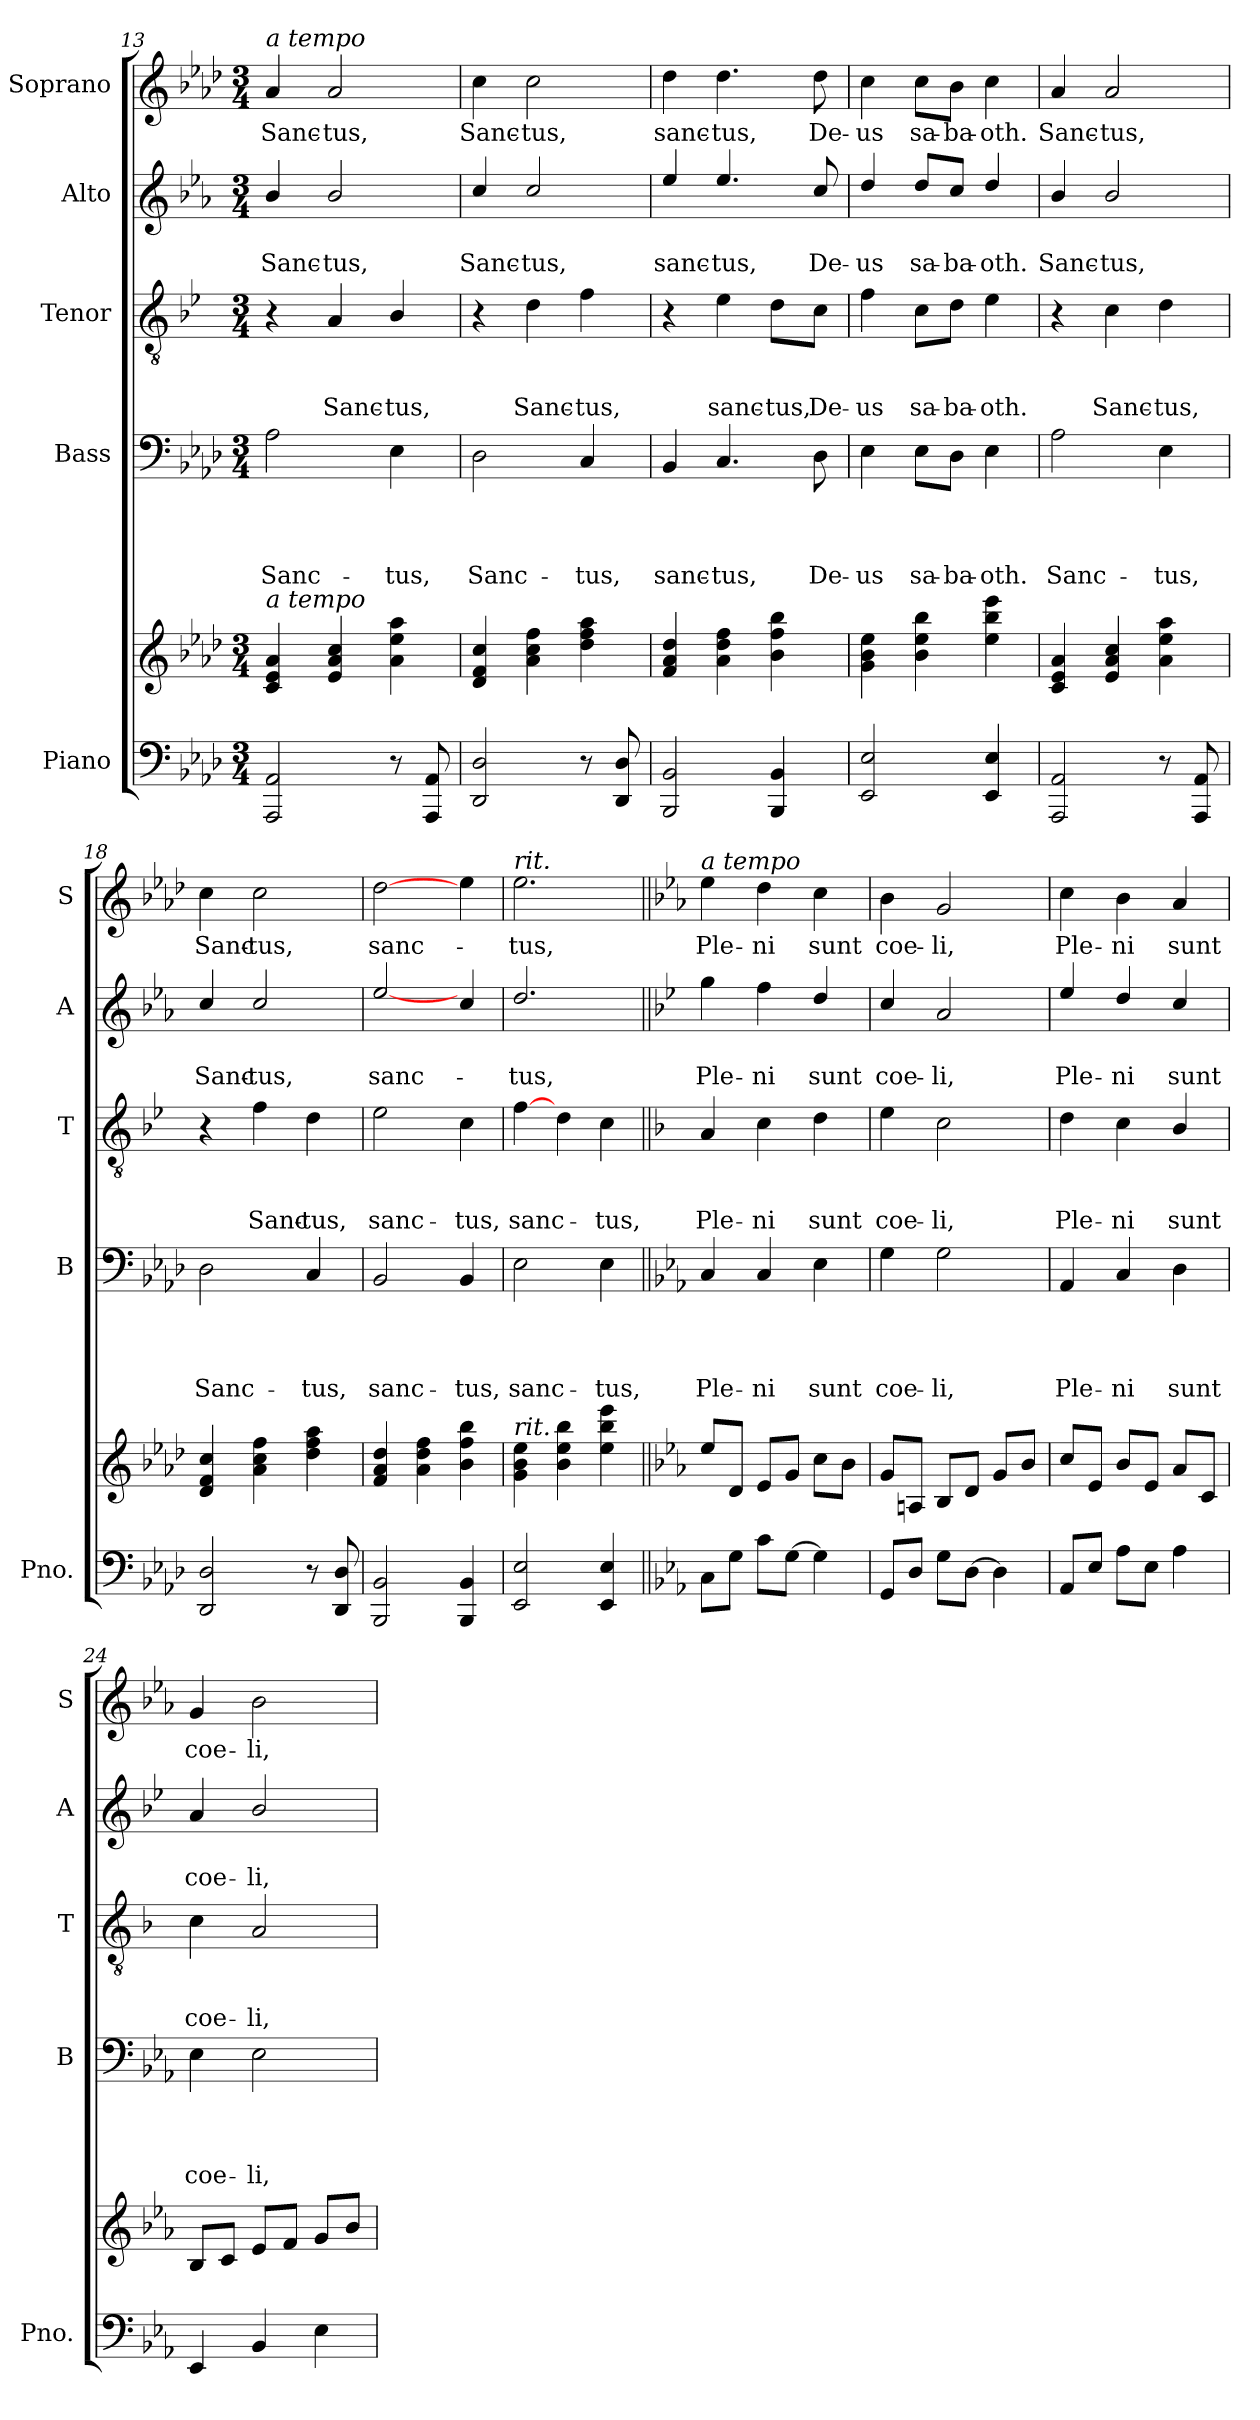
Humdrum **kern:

**kern	**kern	**kern	**text	**text	**text	**text	**kern	**text	**text	**text	**kern	**text	**text	**kern	**text
*part5	*part5	*part4	*part4	*part4	*part4	*part4	*part3	*part3	*part3	*part3	*part2	*part2	*part2	*part1	*part1
*staff6	*staff5	*staff4	*staff4	*staff4	*staff4	*staff4	*staff3	*staff3	*staff3	*staff3	*staff2	*staff2	*staff2	*staff1	*staff1
*I"Piano	*	*I"Bass	*	*	*	*	*I"Tenor	*	*	*	*I"Alto	*	*	*I"Soprano	*
*I'Pno.	*	*I'B	*	*	*	*	*I'T	*	*	*	*I'A	*	*	*I'S	*
!!LO:PB:g=z
*clefF4	*clefG2	*clefF4	*	*	*	*	*clefGv2	*	*	*	*clefG2	*	*	*clefG2	*
*	*	*	*	*	*	*	*ITrd1c2	*	*	*	*ITrd4c7	*	*	*	*
*k[b-e-a-d-]	*k[b-e-a-d-]	*k[b-e-a-d-]	*	*	*	*	*k[b-e-a-d-]	*	*	*	*k[b-e-a-d-]	*	*	*k[b-e-a-d-]	*
*A-:	*A-:	*A-:	*	*	*	*	*A-:	*	*	*	*A-:	*	*	*A-:	*
*M3/4	*M3/4	*M3/4	*	*	*	*	*M3/4	*	*	*	*M3/4	*	*	*M3/4	*
=13	=13	=13	=13	=13	=13	=13	=13	=13	=13	=13	=13	=13	=13	=13	=13
!	!	!	!	!	!	!	!	!	!	!	!	!	!	!LO:TX:a:i:t=a tempo	!
!	!LO:TX:a:i:t=a tempo	!	!	!	!	!	!	!	!	!	!	!	!	!	!
!	!	!	!	!	!	!LO:LY:b	!	!	!	!	!	!	!LO:LY:b	!	!LO:LY:b
2AAA-/ 2AA-/	4c/ 4e-/ 4a-/	2A-\	.	.	.	Sanc-	4r	.	.	.	4e-/	.	Sanc-	4a-/	Sanc-
!	!	!	!	!	!	!	!	!	!	!LO:LY:b	!	!	!LO:LY:b	!	!LO:LY:b
.	4e-/ 4a-/ 4cc/	.	.	.	.	.	4G/	.	.	Sanc-	2e-/	.	-tus,	2a-/	-tus,
!	!	!	!	!	!	!LO:LY:b	!	!	!	!LO:LY:b	!	!	!	!	!
8r	4a-\ 4ee-\ 4aa-\	4E-\	.	.	.	-tus,	4A-/	.	.	-tus,	.	.	.	.	.
8AAA-/ 8AA-/	.	.	.	.	.	.	.	.	.	.	.	.	.	.	.
=14	=14	=14	=14	=14	=14	=14	=14	=14	=14	=14	=14	=14	=14	=14	=14
!	!	!	!	!	!	!LO:LY:b	!	!	!	!	!	!	!LO:LY:b	!	!LO:LY:b
2DD-/ 2D-/	4d-/ 4f/ 4cc/	2D-\	.	.	.	Sanc-	4r	.	.	.	4f/	.	Sanc-	4cc\	Sanc-
!	!	!	!	!	!	!	!	!	!	!LO:LY:b	!	!	!LO:LY:b	!	!LO:LY:b
.	4a-\ 4cc\ 4ff\	.	.	.	.	.	4c\	.	.	Sanc-	2f/	.	-tus,	2cc\	-tus,
!	!	!	!	!	!	!LO:LY:b	!	!	!	!LO:LY:b	!	!	!	!	!
8r	4dd-\ 4ff\ 4aa-\	4C/	.	.	.	-tus,	4e-\	.	.	-tus,	.	.	.	.	.
8DD-/ 8D-/	.	.	.	.	.	.	.	.	.	.	.	.	.	.	.
=15	=15	=15	=15	=15	=15	=15	=15	=15	=15	=15	=15	=15	=15	=15	=15
!	!	!	!	!	!	!LO:LY:b	!	!	!	!	!	!	!LO:LY:b	!	!LO:LY:b
2BBB-/ 2BB-/	4f/ 4a-/ 4dd-/	4BB-/	.	.	.	sanc-	4r	.	.	.	4a-/	.	sanc-	4dd-\	sanc-
!	!	!	!	!	!	!LO:LY:b	!	!	!	!LO:LY:b	!	!	!LO:LY:b	!	!LO:LY:b
.	4a-\ 4dd-\ 4ff\	4.C/	.	.	.	-tus,	4d-\	.	.	sanc-	4.a-/	.	-tus,	4.dd-\	-tus,
!	!	!	!	!	!	!	!	!	!	!LO:LY:b	!	!	!	!	!
4BBB-/ 4BB-/	4b-\ 4ff\ 4bb-\	.	.	.	.	.	8c\L	.	.	-tus,	.	.	.	.	.
!	!	!	!	!	!	!LO:LY:b	!	!	!	!LO:LY:b	!	!	!LO:LY:b	!	!LO:LY:b
.	.	8D-\	.	.	.	De-	8B-\J	.	.	De-	8f/	.	De-	8dd-\	De-
=16	=16	=16	=16	=16	=16	=16	=16	=16	=16	=16	=16	=16	=16	=16	=16
!	!	!	!	!	!	!LO:LY:b	!	!	!	!LO:LY:b	!	!	!LO:LY:b	!	!LO:LY:b
2EE-/ 2E-/	4g\ 4b-\ 4ee-\	4E-\	.	.	.	-us	4e-\	.	.	-us	4g/	.	-us	4cc\	-us
!	!	!	!	!	!	!LO:LY:b	!	!	!	!LO:LY:b	!	!	!LO:LY:b	!	!LO:LY:b
.	4b-\ 4ee-\ 4bb-\	8E-\L	.	.	.	sa-	8B-\L	.	.	sa-	8g/L	.	sa-	8cc\L	sa-
!	!	!	!	!	!	!LO:LY:b	!	!	!	!LO:LY:b	!	!	!LO:LY:b	!	!LO:LY:b
.	.	8D-\J	.	.	.	-ba-	8c\J	.	.	-ba-	8f/J	.	-ba-	8b-\J	-ba-
!	!	!	!	!	!	!LO:LY:b	!	!	!	!LO:LY:b	!	!	!LO:LY:b	!	!LO:LY:b
4EE-/ 4E-/	4ee-\ 4bb-\ 4eee-\	4E-\	.	.	.	-oth.	4d-\	.	.	-oth.	4g/	.	-oth.	4cc\	-oth.
=17	=17	=17	=17	=17	=17	=17	=17	=17	=17	=17	=17	=17	=17	=17	=17
!	!	!	!	!	!	!LO:LY:b	!	!	!	!	!	!	!LO:LY:b	!	!LO:LY:b
2AAA-/ 2AA-/	4c/ 4e-/ 4a-/	2A-\	.	.	.	Sanc-	4r	.	.	.	4e-/	.	Sanc-	4a-/	Sanc-
!	!	!	!	!	!	!	!	!	!	!LO:LY:b	!	!	!LO:LY:b	!	!LO:LY:b
.	4e-/ 4a-/ 4cc/	.	.	.	.	.	4B-\	.	.	Sanc-	2e-/	.	-tus,	2a-/	-tus,
!	!	!	!	!	!	!LO:LY:b	!	!	!	!LO:LY:b	!	!	!	!	!
8r	4a-\ 4ee-\ 4aa-\	4E-\	.	.	.	-tus,	4c\	.	.	-tus,	.	.	.	.	.
8AAA-/ 8AA-/	.	.	.	.	.	.	.	.	.	.	.	.	.	.	.
!!LO:LB:g=z
=18	=18	=18	=18	=18	=18	=18	=18	=18	=18	=18	=18	=18	=18	=18	=18
!	!	!	!	!	!	!LO:LY:b	!	!	!	!	!	!	!LO:LY:b	!	!LO:LY:b
2DD-/ 2D-/	4d-/ 4f/ 4cc/	2D-\	.	.	.	Sanc-	4r	.	.	.	4f/	.	Sanc-	4cc\	Sanc-
!	!	!	!	!	!	!	!	!	!	!LO:LY:b	!	!	!LO:LY:b	!	!LO:LY:b
.	4a-\ 4cc\ 4ff\	.	.	.	.	.	4e-\	.	.	Sanc-	2f/	.	-tus,	2cc\	-tus,
!	!	!	!	!	!	!LO:LY:b	!	!	!	!LO:LY:b	!	!	!	!	!
8r	4dd-\ 4ff\ 4aa-\	4C/	.	.	.	-tus,	4c\	.	.	-tus,	.	.	.	.	.
8DD-/ 8D-/	.	.	.	.	.	.	.	.	.	.	.	.	.	.	.
=19	=19	=19	=19	=19	=19	=19	=19	=19	=19	=19	=19	=19	=19	=19	=19
!	!	!	!	!	!	!LO:LY:b	!	!	!	!LO:LY:b	!	!	!LO:LY:b	!	!LO:LY:b
2BBB-/ 2BB-/	4f/ 4a-/ 4dd-/	2BB-/	.	.	.	sanc-	2d-\	.	.	sanc-	[2a-/	.	sanc-	[2dd-\	sanc-
.	4a-\ 4dd-\ 4ff\	.	.	.	.	.	.	.	.	.	.	.	.	.	.
!	!	!	!	!	!	!LO:LY:b	!	!	!	!LO:LY:b	!	!	!	!	!
4BBB-/ 4BB-/	4b-\ 4ff\ 4bb-\	4BB-/	.	.	.	-tus,	4B-\	.	.	-tus,	4f/	.	.	4ee-\	.
=20	=20	=20	=20	=20	=20	=20	=20	=20	=20	=20	=20	=20	=20	=20	=20
!	!	!	!	!	!	!	!	!	!	!	!	!	!	!LO:TX:a:i:t=rit.	!
!	!LO:TX:a:i:t=rit.	!	!	!	!	!	!	!	!	!	!	!	!	!	!
!	!	!	!	!	!	!LO:LY:b	!	!	!	!LO:LY:b	!	!	!LO:LY:b	!	!LO:LY:b
2EE-/ 2E-/	4g\ 4b-\ 4ee-\	2E-\	.	.	.	sanc-	[4e-\	.	.	sanc-	2.g/	.	-tus,	2.ee-\	-tus,
.	4b-\ 4ee-\ 4bb-\	.	.	.	.	.	4c\	.	.	.	.	.	.	.	.
!	!	!	!	!	!	!LO:LY:b	!	!	!	!LO:LY:b	!	!	!	!	!
4EE-/ 4E-/	4ee-\ 4bb-\ 4eee-\	4E-\	.	.	.	-tus,	4B-\	.	.	-tus,	.	.	.	.	.
=21||	=21||	=21||	=21||	=21||	=21||	=21||	=21||	=21||	=21||	=21||	=21||	=21||	=21||	=21||	=21||
*k[b-e-a-]	*k[b-e-a-]	*k[b-e-a-]	*	*	*	*	*k[b-e-a-]	*	*	*	*k[b-e-a-]	*	*	*k[b-e-a-]	*
*E-:	*E-:	*E-:	*	*	*	*	*E-:	*	*	*	*E-:	*	*	*E-:	*
!	!	!	!	!	!	!	!	!	!	!	!	!	!	!LO:TX:a:i:t=a tempo	!
!	!	!	!	!	!	!LO:LY:b	!	!	!	!LO:LY:b	!	!	!LO:LY:b	!	!LO:LY:b
8C\L	8ee-/L	4C/	.	.	.	Ple-	4G/	.	.	Ple-	4cc\	.	Ple-	4ee-\	Ple-
8G\J	8d/J	.	.	.	.	.	.	.	.	.	.	.	.	.	.
!	!	!	!	!	!	!LO:LY:b	!	!	!	!LO:LY:b	!	!	!LO:LY:b	!	!LO:LY:b
8c\L	8e-/L	4C/	.	.	.	-ni	4B-\	.	.	-ni	4b-\	.	-ni	4dd\	-ni
[8G\J	8g/J	.	.	.	.	.	.	.	.	.	.	.	.	.	.
!	!	!	!	!	!	!LO:LY:b	!	!	!	!LO:LY:b	!	!	!LO:LY:b	!	!LO:LY:b
4G\]	8cc\L	4E-\	.	.	.	sunt	4c\	.	.	sunt	4g/	.	sunt	4cc\	sunt
.	8b-\J	.	.	.	.	.	.	.	.	.	.	.	.	.	.
=22	=22	=22	=22	=22	=22	=22	=22	=22	=22	=22	=22	=22	=22	=22	=22
!	!	!	!	!	!	!LO:LY:b	!	!	!	!LO:LY:b	!	!	!LO:LY:b	!	!LO:LY:b
8GG/L	8g/L	4G\	.	.	.	coe-	4d\	.	.	coe-	4f/	.	coe-	4b-\	coe-
8D/J	8An/J	.	.	.	.	.	.	.	.	.	.	.	.	.	.
!	!	!	!	!	!	!LO:LY:b	!	!	!	!LO:LY:b	!	!	!LO:LY:b	!	!LO:LY:b
8G\L	8B-/L	2G\	.	.	.	-li,	2B-\	.	.	-li,	2d/	.	-li,	2g/	-li,
[8D\J	8d/J	.	.	.	.	.	.	.	.	.	.	.	.	.	.
4D\]	8g/L	.	.	.	.	.	.	.	.	.	.	.	.	.	.
.	8b-/J	.	.	.	.	.	.	.	.	.	.	.	.	.	.
=23	=23	=23	=23	=23	=23	=23	=23	=23	=23	=23	=23	=23	=23	=23	=23
!	!	!	!	!	!	!LO:LY:b	!	!	!	!LO:LY:b	!	!	!LO:LY:b	!	!LO:LY:b
8AA-/L	8cc/L	4AA-/	.	.	.	Ple-	4c\	.	.	Ple-	4a-/	.	Ple-	4cc\	Ple-
8E-/J	8e-/J	.	.	.	.	.	.	.	.	.	.	.	.	.	.
!	!	!	!	!	!	!LO:LY:b	!	!	!	!LO:LY:b	!	!	!LO:LY:b	!	!LO:LY:b
8A-\L	8b-/L	4C/	.	.	.	-ni	4B-\	.	.	-ni	4g/	.	-ni	4b-\	-ni
8E-\J	8e-/J	.	.	.	.	.	.	.	.	.	.	.	.	.	.
!	!	!	!	!	!	!LO:LY:b	!	!	!	!LO:LY:b	!	!	!LO:LY:b	!	!LO:LY:b
4A-\	8a-/L	4D\	.	.	.	sunt	4A-/	.	.	sunt	4f/	.	sunt	4a-/	sunt
.	8c/J	.	.	.	.	.	.	.	.	.	.	.	.	.	.
!!LO:PB:g=z
=24	=24	=24	=24	=24	=24	=24	=24	=24	=24	=24	=24	=24	=24	=24	=24
!	!	!	!	!	!	!LO:LY:b	!	!	!	!LO:LY:b	!	!	!LO:LY:b	!	!LO:LY:b
4EE-/	8B-/L	4E-\	.	.	.	coe-	4B-\	.	.	coe-	4d/	.	coe-	4g/	coe-
.	8c/J	.	.	.	.	.	.	.	.	.	.	.	.	.	.
!	!	!	!	!	!	!LO:LY:b	!	!	!	!LO:LY:b	!	!	!LO:LY:b	!	!LO:LY:b
4BB-/	8e-/L	2E-\	.	.	.	-li,	2G/	.	.	-li,	2e-/	.	-li,	2b-\	-li,
.	8f/J	.	.	.	.	.	.	.	.	.	.	.	.	.	.
4E-\	8g/L	.	.	.	.	.	.	.	.	.	.	.	.	.	.
.	8b-/J	.	.	.	.	.	.	.	.	.	.	.	.	.	.
=	=	=	=	=	=	=	=	=	=	=	=	=	=	=	=
*-	*-	*-	*-	*-	*-	*-	*-	*-	*-	*-	*-	*-	*-	*-	*-
